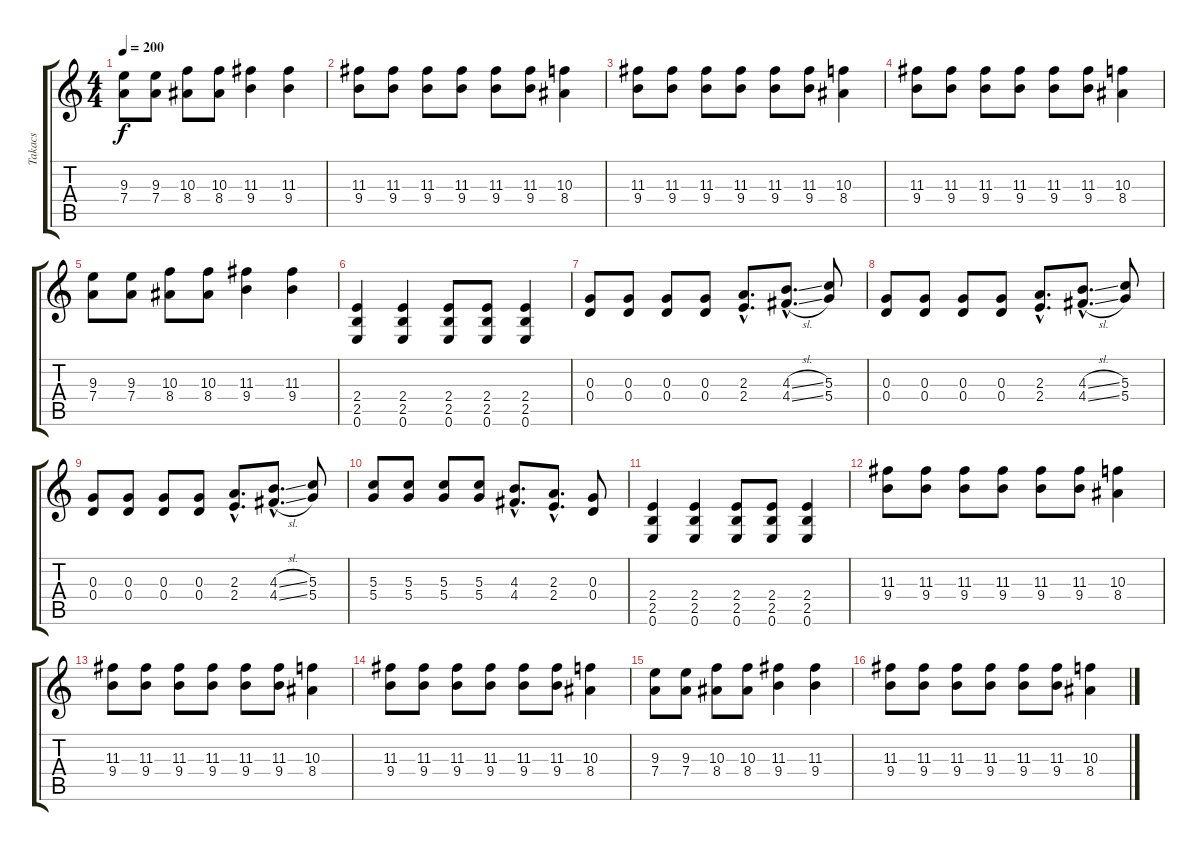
\track ("Takacs" "Takacs") {instrument overdrivenguitar}
\staff {score tabs}
\tuning (E4 B3 G3 D3 A2 E2) {hide}
\ts (4 4)
\tempo 200
\clef g2
\ks c
(9.3 7.4).8{dy f} (9.3 7.4).8 (10.3 8.4).8 (10.3 8.4).8 (11.3 9.4).4 (11.3 9.4).4 |
(11.3 9.4).8 (11.3 9.4).8 (11.3 9.4).8 (11.3 9.4).8 (11.3 9.4).8 (11.3 9.4).8 (10.3 8.4).4 |
(11.3 9.4).8 (11.3 9.4).8 (11.3 9.4).8 (11.3 9.4).8 (11.3 9.4).8 (11.3 9.4).8 (10.3 8.4).4 |
(11.3 9.4).8 (11.3 9.4).8 (11.3 9.4).8 (11.3 9.4).8 (11.3 9.4).8 (11.3 9.4).8 (10.3 8.4).4 |
(9.3 7.4).8 (9.3 7.4).8 (10.3 8.4).8 (10.3 8.4).8 (11.3 9.4).4 (11.3 9.4).4 |
(2.4 2.5 0.6).4 (2.4 2.5 0.6).4 (2.4 2.5 0.6).8 (2.4 2.5 0.6).8 (2.4 2.5 0.6).4 |
(0.3 0.4).8 (0.3 0.4).8 (0.3 0.4).8 (0.3 0.4).8 (2.3{hac} 2.4{hac}).8{d} (4.3{sl hac} 4.4{sl hac}).8{d} (5.3 5.4).8 |
(0.3 0.4).8 (0.3 0.4).8 (0.3 0.4).8 (0.3 0.4).8 (2.3{hac} 2.4{hac}).8{d} (4.3{sl hac} 4.4{sl hac}).8{d} (5.3 5.4).8 |
(0.3 0.4).8 (0.3 0.4).8 (0.3 0.4).8 (0.3 0.4).8 (2.3{hac} 2.4{hac}).8{d} (4.3{sl hac} 4.4{sl hac}).8{d} (5.3 5.4).8 |
(5.3 5.4).8 (5.3 5.4).8 (5.3 5.4).8 (5.3 5.4).8 (4.3{hac} 4.4{hac}).8{d} (2.3{hac} 2.4{hac}).8{d} (0.3 0.4).8 |
(2.4 2.5 0.6).4 (2.4 2.5 0.6).4 (2.4 2.5 0.6).8 (2.4 2.5 0.6).8 (2.4 2.5 0.6).4 |
(11.3 9.4).8 (11.3 9.4).8 (11.3 9.4).8 (11.3 9.4).8 (11.3 9.4).8 (11.3 9.4).8 (10.3 8.4).4 |
(11.3 9.4).8 (11.3 9.4).8 (11.3 9.4).8 (11.3 9.4).8 (11.3 9.4).8 (11.3 9.4).8 (10.3 8.4).4 |
(11.3 9.4).8 (11.3 9.4).8 (11.3 9.4).8 (11.3 9.4).8 (11.3 9.4).8 (11.3 9.4).8 (10.3 8.4).4 |
(9.3 7.4).8 (9.3 7.4).8 (10.3 8.4).8 (10.3 8.4).8 (11.3 9.4).4 (11.3 9.4).4 |
(11.3 9.4).8 (11.3 9.4).8 (11.3 9.4).8 (11.3 9.4).8 (11.3 9.4).8 (11.3 9.4).8 (10.3 8.4).4
